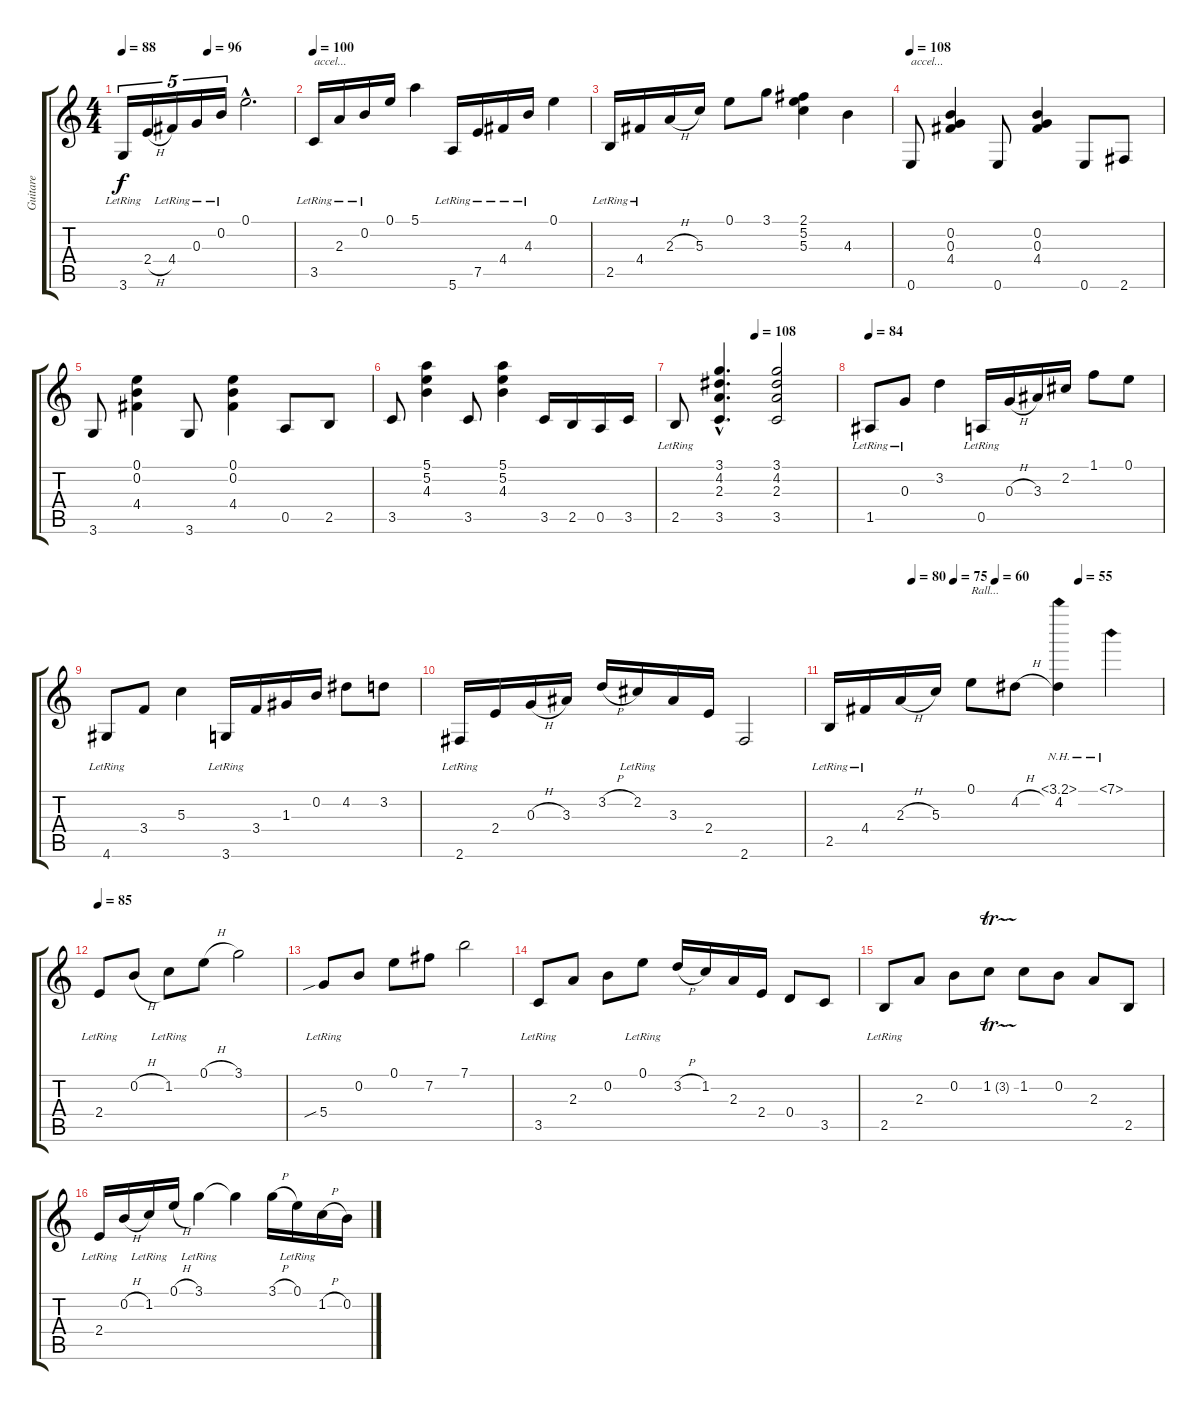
\track ("Guitare" "Guitare") {instrument acousticguitarnylon}
\staff {score tabs}
\tuning (E4 B3 G3 D3 A2 E2) {hide}
\ts (4 4)
\tempo 88
\tempo (96 0.5)
\clef g2
\ks c
3.6{lr}.16{tu (5 4) dy f} 2.4{h}.16{tu (5 4)} 4.4{lr}.16{tu (5 4)} 0.3{lr}.16{tu (5 4)} 0.2{lr}.16{tu (5 4)} 0.1{hac}.2{d} |
\tempo 100
3.5{lr}.16{txt "accel..."} 2.3{lr}.16 0.2{lr}.16 0.1.16 5.1.4 5.6{lr}.16 7.5{lr}.16 4.4{lr}.16 4.3{lr}.16 0.1.4 |
2.5{lr}.16 4.4{lr}.16 2.3{h}.16 5.3.16 0.1.8 3.1.8 (2.1 5.2 5.3).4 4.3.4 |
\tempo 108
0.6.8{txt "accel..."} (0.2 0.3 4.4).4 0.6.8 (0.2 0.3 4.4).4 0.6.8 2.6.8 |
3.6.8 (0.1 0.2 4.4).4 3.6.8 (0.1 0.2 4.4).4 0.5.8 2.5.8 |
3.5.8 (5.1 5.2 4.3).4 3.5.8 (5.1 5.2 4.3).4 3.5.16 2.5.16 0.5.16 3.5.16 |
\tempo (108 0.5)
2.5{lr}.8 (3.1{hac} 4.2{hac} 2.3{hac} 3.5{hac}).4{d} (3.1 4.2 2.3 3.5).2 |
\tempo 84
1.5{lr}.8 0.3{lr}.8 3.2.4 0.5{lr}.16 0.3{h}.16 3.3.16 2.2.16 1.1.8 0.1.8 |
4.6{lr}.8 3.4.8 5.3.4 3.6{lr}.16 3.4.16 1.3.16 0.2.16 4.2.8 3.2.8 |
2.6{lr}.16 2.4.16 0.3{h}.16 3.3.16 3.2{h}.16 2.2{lr}.16 3.3.16 2.4.16 2.6.2 |
\tempo (80 0.25)
\tempo (75 0.375)
\tempo (60 0.5)
\tempo (55 0.75)
2.5{lr}.16 4.4{lr}.16 2.3{h}.16 5.3.16 0.1.8{txt "Rall..."} 4.2{h}.8 (3.1{nh} 4.2).4 7.1{nh}.4 |
\tempo 85
2.4{lr}.8 0.2{h}.8 1.2{lr}.8 0.1{h}.8 3.1.2 |
5.4{sib lr}.8 0.2.8 0.1.8 7.2.8 7.1.2 |
3.5{lr}.8 2.3.8 0.2.8 0.1{lr}.8 3.2{h}.16 1.2.16 2.3.16 2.4.16 0.4.8 3.5.8 |
2.5{lr}.8 2.3.8 0.2.8 1.2{tr (3 16)}.8 1.2.8 0.2.8 2.3.8 2.5.8 |
2.4{lr}.16 0.2{h}.16 1.2{lr}.16 0.1{h}.16 3.1{lr}.4 3.1{t}.4 3.1{h}.16 0.1{lr}.16 1.2{h}.16 0.2.16
